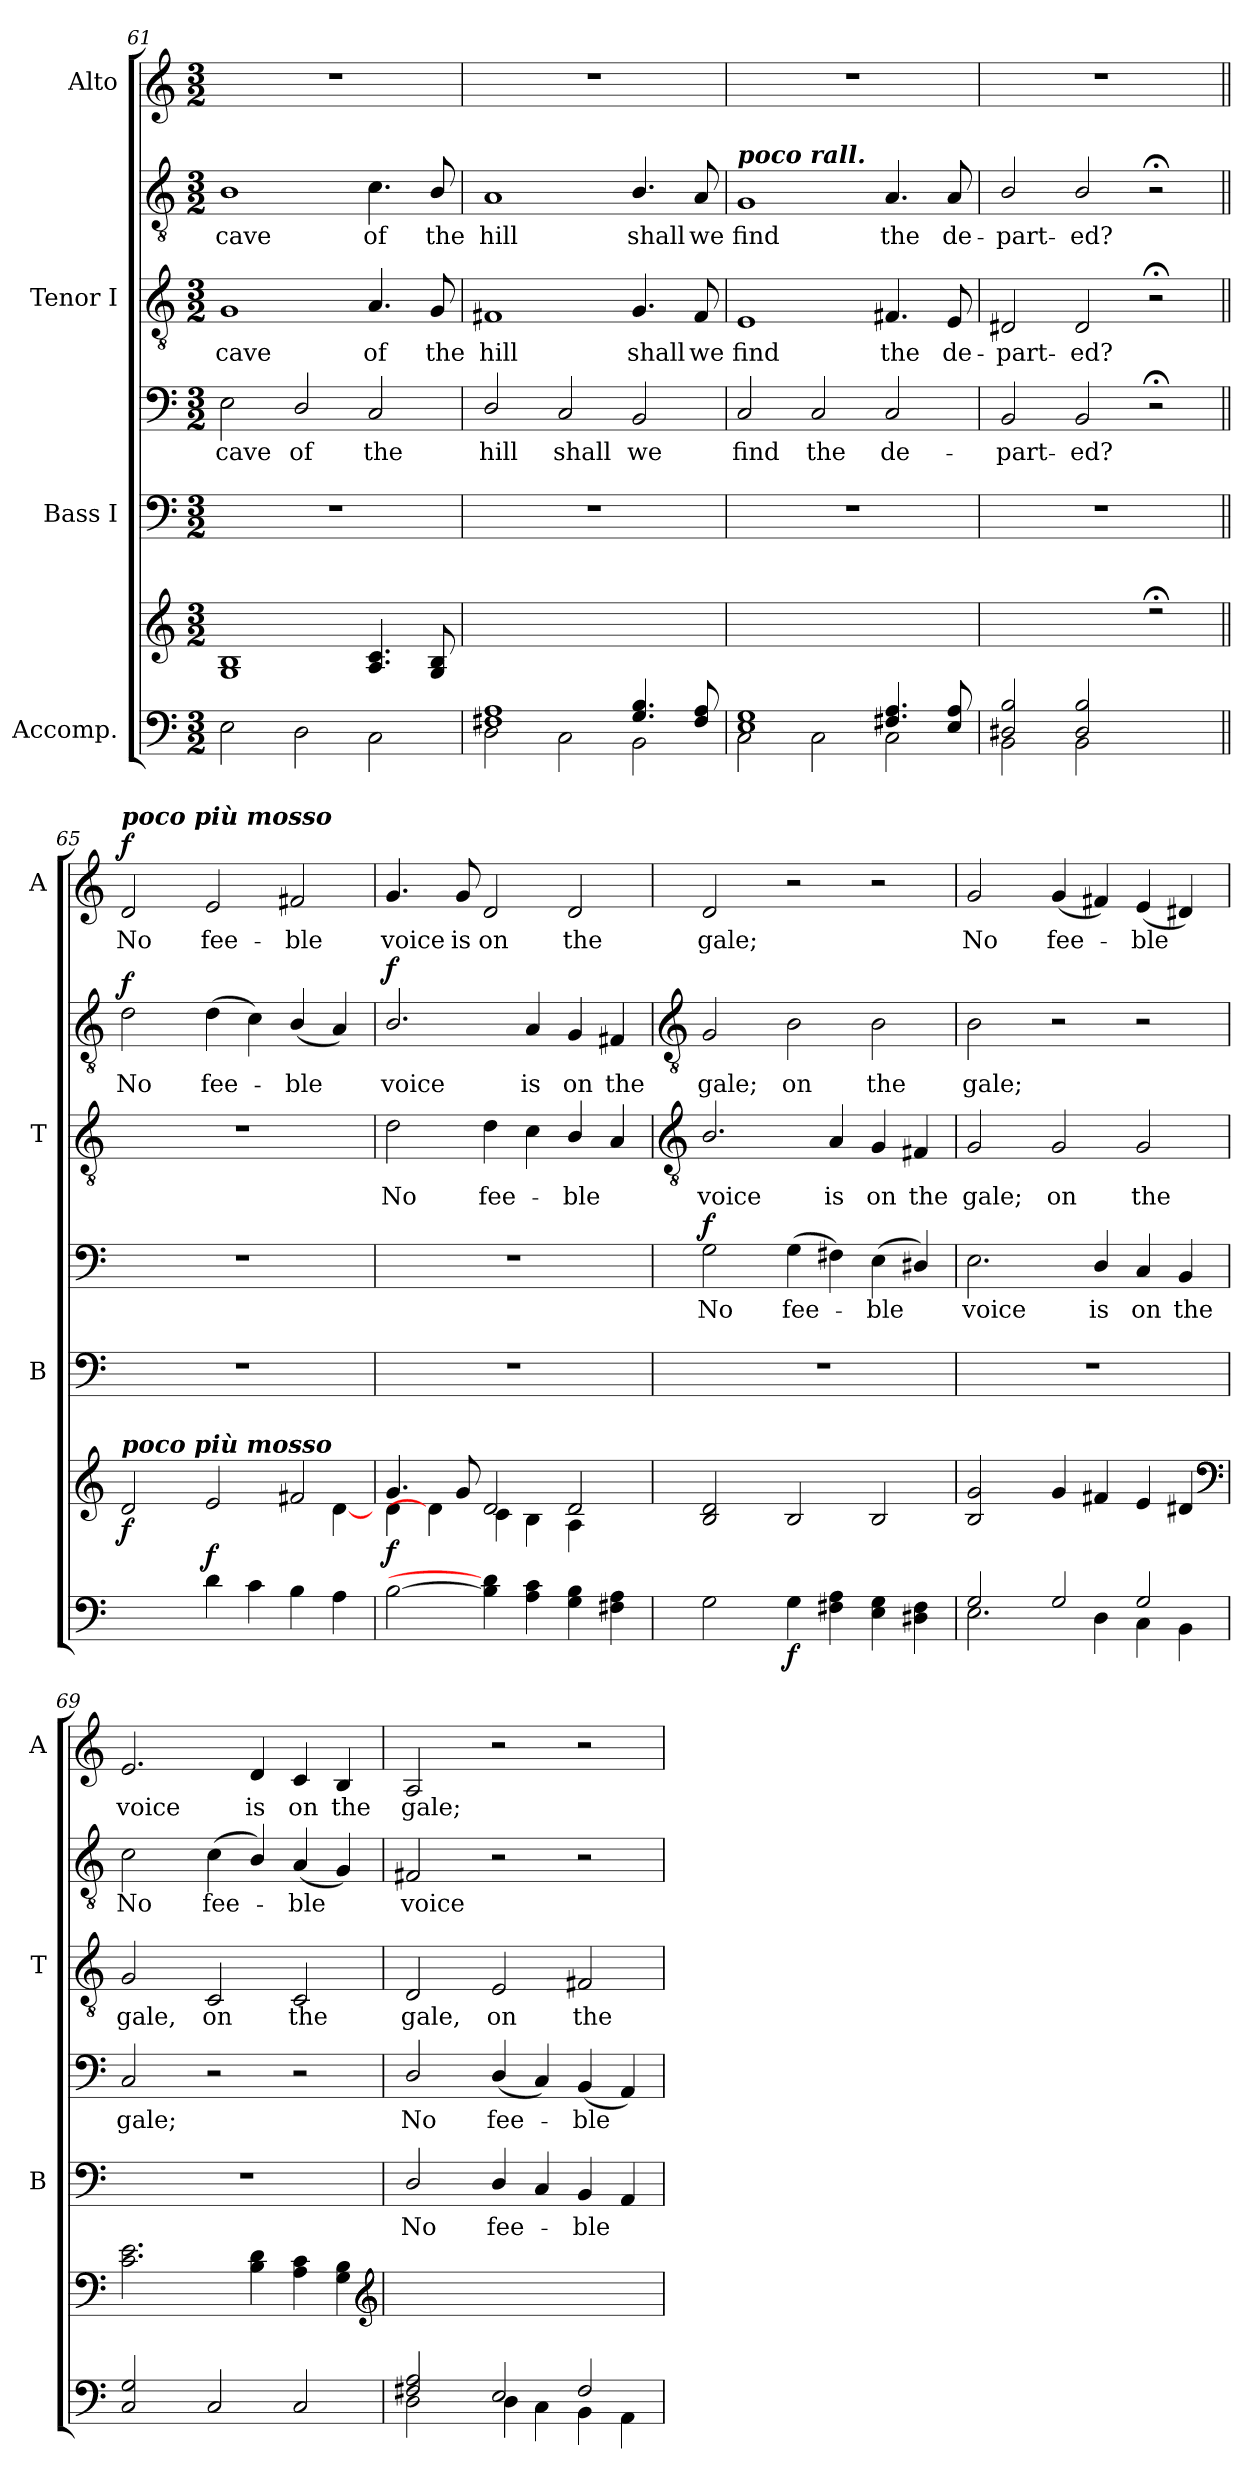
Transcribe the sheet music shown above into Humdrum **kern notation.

**kern	**kern	**dynam	**kern	**text	**kern	**text	**dynam	**kern	**text	**kern	**text	**dynam	**kern	**text	**dynam
*part4	*part4	*part4	*part3	*part3	*part3	*part3	*part3	*part2	*part2	*part2	*part2	*part2	*part1	*part1	*part1
*staff7	*staff6	*staff6/7	*staff5	*staff5	*staff4	*staff4	*staff4/5	*staff3	*staff3	*staff2	*staff2	*staff2/3	*staff1	*staff1	*staff1
*I"Accomp.	*	*	*I"Bass I	*	*	*	*	*I"Tenor I	*	*	*	*	*I"Alto	*	*
*	*	*	*I'B	*	*	*	*	*I'T	*	*	*	*	*I'A	*	*
!!LO:LB:g=z
*clefF4	*clefG2	*	*clefF4	*	*clefF4	*	*	*clefGv2	*	*clefGv2	*	*	*clefG2	*	*
*k[]	*k[]	*	*k[]	*	*k[]	*	*	*k[]	*	*k[]	*	*	*k[]	*	*
*C:	*C:	*	*C:	*	*C:	*	*	*C:	*	*C:	*	*	*C:	*	*
*M3/2	*M3/2	*	*M3/2	*	*M3/2	*	*	*M3/2	*	*M3/2	*	*	*M3/2	*	*
=61	=61	=61	=61	=61	=61	=61	=61	=61	=61	=61	=61	=61	=61	=61	=61
*^	*^	*	*	*	*	*	*	*	*	*	*	*	*	*	*
!	!LO:N:vis=1	!	!LO:N:vis=1	!	!LO:N:vis=1	!	!	!LO:LY:b	!	!	!LO:LY:b	!	!LO:LY:b	!	!LO:N:vis=1	!	!
2E\	1.ryy	1G 1B	1.ryy	.	1.r	.	2E\	cave	.	1G	cave	1B	cave	.	1.r	.	.
!	!	!	!	!	!	!	!	!LO:LY:b	!	!	!	!	!	!	!	!	!
2D\	.	.	.	.	.	.	2D/	of	.	.	.	.	.	.	.	.	.
!	!	!	!	!	!	!	!	!LO:LY:b	!	!	!LO:LY:b	!	!LO:LY:b	!	!	!	!
2C\	.	4.A/ 4.c/	.	.	.	.	2C/	the	.	4.A/	of	4.c\	of	.	.	.	.
!	!	!	!	!	!	!	!	!	!	!	!LO:LY:b	!	!LO:LY:b	!	!	!	!
.	.	8G/ 8B/	.	.	.	.	.	.	.	8G/	the	8B/	the	.	.	.	.
*	*	*v	*v	*	*	*	*	*	*	*	*	*	*	*	*	*	*
=62	=62	=62	=62	=62	=62	=62	=62	=62	=62	=62	=62	=62	=62	=62	=62	=62
*	*^	*	*	*	*	*	*	*	*	*	*	*	*	*	*	*
!	!	!LO:N:vis=1	!LO:N:vis=1	!	!LO:N:vis=1	!	!	!LO:LY:b	!	!	!LO:LY:b	!	!LO:LY:b	!	!LO:N:vis=1	!	!
1F#X/ 1A/	2D\	1.ryy	1.ryy	.	1.r	.	2D/	hill	.	1F#X	hill	1A	hill	.	1.r	.	.
!	!	!	!	!	!	!	!	!LO:LY:b	!	!	!	!	!	!	!	!	!
.	2C\	.	.	.	.	.	2C/	shall	.	.	.	.	.	.	.	.	.
!	!	!	!	!	!	!	!	!LO:LY:b	!	!	!LO:LY:b	!	!LO:LY:b	!	!	!	!
4.G/ 4.B/	2BB\	.	.	.	.	.	2BB/	we	.	4.G/	shall	4.B/	shall	.	.	.	.
!	!	!	!	!	!	!	!	!	!	!	!LO:LY:b	!	!LO:LY:b	!	!	!	!
8F#/ 8A/	.	.	.	.	.	.	.	.	.	8F#/	we	8A/	we	.	.	.	.
=63	=63	=63	=63	=63	=63	=63	=63	=63	=63	=63	=63	=63	=63	=63	=63	=63	=63
!	!	!	!	!	!	!	!	!	!	!	!	!LO:TX:a:Bi:t=poco rall.	!	!	!	!	!
!	!	!LO:N:vis=1	!LO:N:vis=1	!	!LO:N:vis=1	!	!	!LO:LY:b	!	!	!LO:LY:b	!	!LO:LY:b	!	!LO:N:vis=1	!	!
1E/ 1G/	2C\	1.ryy	1.ryy	.	1.r	.	2C/	find	.	1E	-find	1G	find	.	1.r	.	.
!	!	!	!	!	!	!	!	!LO:LY:b	!	!	!	!	!	!	!	!	!
.	2C\	.	.	.	.	.	2C/	the	.	.	.	.	.	.	.	.	.
!	!	!	!	!	!	!	!	!LO:LY:b	!	!	!LO:LY:b	!	!LO:LY:b	!	!	!	!
4.F#X/ 4.A/	2C\	.	.	.	.	.	2C/	de-	.	4.F#X/	the	4.A/	the	.	.	.	.
!	!	!	!	!	!	!	!	!	!	!	!LO:LY:b	!	!LO:LY:b	!	!	!	!
8E/ 8A/	.	.	.	.	.	.	.	.	.	8E/	de-	8A/	de-	.	.	.	.
=64	=64	=64	=64	=64	=64	=64	=64	=64	=64	=64	=64	=64	=64	=64	=64	=64	=64
*	*	*	*^	*	*	*	*	*	*	*	*	*	*	*	*	*	*
!	!	!LO:N:vis=1	!	!LO:N:vis=1	!	!LO:N:vis=1	!	!	!LO:LY:b	!	!	!LO:LY:b	!	!LO:LY:b	!	!LO:N:vis=1	!	!
2D#X/ 2B/	2BB\	1.ryy	1ryy	1.ryy	.	1.r	.	2BB/	-part-	.	2D#X/	part-	2B/	-part-	.	1.r	.	.
!	!	!	!	!	!	!	!	!	!LO:LY:b	!	!	!LO:LY:b	!	!LO:LY:b	!	!	!	!
2D#/ 2B/	2BB\	.	.	.	.	.	.	2BB/	-ed?	.	2D#/	-ed?	2B/	-ed?	.	.	.	.
2ryy	2ryy	.	2r;<	.	.	.	.	2r;<	.	.	2r;<	.	2r;<	.	.	.	.	.
*v	*v	*v	*	*	*	*	*	*	*	*	*	*	*	*	*	*	*	*
=65||	=65||	=65||	=65||	=65||	=65||	=65||	=65||	=65||	=65||	=65||	=65||	=65||	=65||	=65||	=65||	=65||
*	*MM120	*	*	*	*	*	*	*	*	*	*	*	*	*	*	*
*^	*	*	*	*	*	*	*	*	*	*	*	*	*	*	*	*
!	!	!	!	!	!	!	!	!	!	!	!	!	!	!	!LO:TX:a:Bi:t=poco più mosso	!	!
!	!	!LO:TX:a:Bi:t=poco più mosso	!	!	!	!	!	!	!	!	!	!	!	!	!	!	!
!	!	!	!	!LO:DY:b	!LO:N:vis=1	!	!LO:N:vis=1	!	!	!LO:N:vis=1	!	!	!LO:LY:b	!LO:DY:b	!	!LO:LY:b	!LO:DY:b
2ryy	4ryy	2d/	4ryy	f	1.r	.	1.r	.	.	1.r	.	2d\	No	f	2d/	No	f
.	4ryy	.	4ryy	.	.	.	.	.	.	.	.	.	.	.	.	.	.
!	!	!	!	!LO:DY:a=2	!	!	!	!	!	!	!	!	!LO:LY:b	!	!	!LO:LY:b	!
4d\	4ryy	2e/	4ryy	f	.	.	.	.	.	.	.	(>4d\	fee-	.	2e/	fee-	.
4c\	4ryy	.	4ryy	.	.	.	.	.	.	.	.	4c\)	.	.	.	.	.
!	!	!	!	!	!	!	!	!	!	!	!	!	!LO:LY:b	!	!	!LO:LY:b	!
4B\	4ryy	2f#X/	4ryy	.	.	.	.	.	.	.	.	(<4B/	ble	.	2f#X/	-ble	.
4A\	4ryy	.	[4d\	.	.	.	.	.	.	.	.	4A/)	.	.	.	.	.
=66	=66	=66	=66	=66	=66	=66	=66	=66	=66	=66	=66	=66	=66	=66	=66	=66	=66
!	!	!	!	!LO:DY:b	!LO:N:vis=1	!	!LO:N:vis=1	!	!	!	!LO:LY:b	!	!LO:LY:b	!LO:DY:b=2	!	!LO:LY:b	!
[2B\	4ryy	4.g/	4d\	f	1.r	.	1.r	.	.	2d\	No	2.B/	voice	f	4.g/	voice	.
.	4ryy	.	4d\]	.	.	.	.	.	.	.	.	.	.	.	.	.	.
!	!	!	!	!	!	!	!	!	!	!	!	!	!	!	!	!LO:LY:b	!
.	.	8g/	.	.	.	.	.	.	.	.	.	.	.	.	8g/	is	.
!	!	!	!	!	!	!	!	!	!	!	!LO:LY:b	!	!	!	!	!LO:LY:b	!
4B\] 4d\]	4ryy	2d/	4c\	.	.	.	.	.	.	4d\	fee-	.	.	.	2d/	on	.
!	!	!	!	!	!	!	!	!	!	!	!	!	!LO:LY:b	!	!	!	!
4A\ 4c\	4ryy	.	4B\	.	.	.	.	.	.	4c\	.	4A/	is	.	.	.	.
!	!	!	!	!	!	!	!	!	!	!	!LO:LY:b	!	!LO:LY:b	!	!	!LO:LY:b	!
4G\ 4B\	4ryy	2d/	4A\	.	.	.	.	.	.	4B/	ble	4G/	on	.	2d/	the	.
!	!	!	!	!	!	!	!	!	!	!	!	!	!LO:LY:b	!	!	!	!
4F#X\ 4A\	4ryy	.	4ryy	.	.	.	.	.	.	4A/	.	4F#X/	the	.	.	.	.
!!LO:LB:g=z
=67	=67	=67	=67	=67	=67	=67	=67	=67	=67	=67	=67	=67	=67	=67	=67	=67	=67
*	*	*	*	*	*	*	*	*	*	*clefGv2	*	*clefGv2	*	*	*	*	*
!	!	!	!	!	!LO:N:vis=1	!	!	!LO:LY:b	!LO:DY:b	!	!LO:LY:b	!	!LO:LY:b	!	!	!LO:LY:b	!
2G\	4ryy	2B/ 2d/	4ryy	.	1.r	.	2G\	No	f	2.B/	voice	2G/	gale;	.	2d/	gale;	.
.	4ryy	.	4ryy	.	.	.	.	.	.	.	.	.	.	.	.	.	.
!	!	!	!	!LO:DY:b=2	!	!	!	!LO:LY:b	!	!	!	!	!LO:LY:b	!	!	!	!
4G\	4ryy	2B/	4ryy	f	.	.	(>4G\	fee-	.	.	.	2B\	on	.	2r	.	.
!	!	!	!	!	!	!	!	!	!	!	!LO:LY:b	!	!	!	!	!	!
4F#X\ 4A\	4ryy	.	4ryy	.	.	.	4F#X\)	.	.	4A/	is	.	.	.	.	.	.
!	!	!	!	!	!	!	!	!LO:LY:b	!	!	!LO:LY:b	!	!LO:LY:b	!	!	!	!
4E\ 4G\	4ryy	2B/	4ryy	.	.	.	(<4E\	ble	.	4G/	on	2B\	the	.	2r	.	.
!	!	!	!	!	!	!	!	!	!	!	!LO:LY:b	!	!	!	!	!	!
4D#X\ 4F#\	4ryy	.	4ryy	.	.	.	4D#X/)	.	.	4F#X/	the	.	.	.	.	.	.
=68	=68	=68	=68	=68	=68	=68	=68	=68	=68	=68	=68	=68	=68	=68	=68	=68	=68
!	!	!	!	!	!LO:N:vis=1	!	!	!LO:LY:b	!	!	!LO:LY:b	!	!LO:LY:b	!	!	!LO:LY:b	!
2G/	2.E\	2B/ 2g/	4ryy	.	1.r	.	2.E\	voice	.	2G/	gale;	2B\	gale;	.	2g/	No	.
.	.	.	4ryy	.	.	.	.	.	.	.	.	.	.	.	.	.	.
!	!	!	!	!	!	!	!	!	!	!	!LO:LY:b	!	!	!	!	!LO:LY:b	!
2G/	.	4g/	4ryy	.	.	.	.	.	.	2G/	on	2r	.	.	(<4g/	fee-	.
!	!	!	!	!	!	!	!	!LO:LY:b	!	!	!	!	!	!	!	!	!
.	4D\	4f#X/	4ryy	.	.	.	4D/	is	.	.	.	.	.	.	4f#X/)	.	.
!	!	!	!	!	!	!	!	!LO:LY:b	!	!	!LO:LY:b	!	!	!	!	!LO:LY:b	!
2G/	4C\	4e/	4ryy	.	.	.	4C/	on	.	2G/	the	2r	.	.	(<4e/	ble	.
!	!	!	!	!	!	!	!	!LO:LY:b	!	!	!	!	!	!	!	!	!
.	4BB\	4d#X/	4ryy	.	.	.	4BB/	the	.	.	.	.	.	.	4d#X/)	.	.
*	*	*clefF4	*	*	*	*	*	*	*	*	*	*	*	*	*	*	*
=69	=69	=69	=69	=69	=69	=69	=69	=69	=69	=69	=69	=69	=69	=69	=69	=69	=69
!	!LO:N:vis=1	!	!	!	!LO:N:vis=1	!	!	!LO:LY:b	!	!	!LO:LY:b	!	!LO:LY:b	!	!	!LO:LY:b	!
2C/ 2G/	1.ryy	2.c\ 2.e\	4ryy	.	1.r	.	2C/	gale;	.	2G/	gale,	2c\	No	.	2.e/	voice	.
.	.	.	4ryy	.	.	.	.	.	.	.	.	.	.	.	.	.	.
!	!	!	!	!	!	!	!	!	!	!	!LO:LY:b	!	!LO:LY:b	!	!	!	!
2C/	.	.	4ryy	.	.	.	2r	.	.	2C/	on	(<4c\	fee-	.	.	.	.
!	!	!	!	!	!	!	!	!	!	!	!	!	!	!	!	!LO:LY:b	!
.	.	4B\ 4d\	4ryy	.	.	.	.	.	.	.	.	4B/)	.	.	4d/	is	.
!	!	!	!	!	!	!	!	!	!	!	!LO:LY:b	!	!LO:LY:b	!	!	!LO:LY:b	!
2C/	.	4A\ 4c\	4ryy	.	.	.	2r	.	.	2C/	the	(<4A/	ble	.	4c/	on	.
!	!	!	!	!	!	!	!	!	!	!	!	!	!	!	!	!LO:LY:b	!
.	.	4G\ 4B\	4ryy	.	.	.	.	.	.	.	.	4G/)	.	.	4B/	the	.
*v	*v	*	*	*	*	*	*	*	*	*	*	*	*	*	*	*	*
*	*v	*v	*	*	*	*	*	*	*	*	*	*	*	*	*	*
*	*clefG2	*	*	*	*	*	*	*	*	*	*	*	*	*	*
=70	=70	=70	=70	=70	=70	=70	=70	=70	=70	=70	=70	=70	=70	=70	=70
*^	*^	*	*	*	*	*	*	*	*	*	*	*	*	*	*
*	*^	*	*	*	*	*	*	*	*	*	*	*	*	*	*	*	*
!	!	!LO:N:vis=1	!	!	!	!	!LO:LY:b	!	!LO:LY:b	!	!	!LO:LY:b	!	!LO:LY:b	!	!	!LO:LY:b	!
*	*	*	*v	*v	*	*	*	*	*	*	*	*	*	*	*	*	*	*
2F#X/ 2A/	2D\	1.ryy	4ryy	.	2D/	No	2D/	No	.	2D/	gale,	2F#X/	voice	.	2A/	gale;	.
.	.	.	4ryy	.	.	.	.	.	.	.	.	.	.	.	.	.	.
!	!	!	!	!	!	!LO:LY:b	!	!LO:LY:b	!	!	!LO:LY:b	!	!	!	!	!	!
2E/	4D\	.	4ryy	.	4D/	fee-	(<4D/	fee-	.	2E/	on	2r	.	.	2r	.	.
.	4C\	.	4ryy	.	4C/	.	4C/)	.	.	.	.	.	.	.	.	.	.
!	!	!	!	!	!	!LO:LY:b	!	!LO:LY:b	!	!	!LO:LY:b	!	!	!	!	!	!
2F#/	4BB\	.	4ryy	.	4BB/	ble	(<4BB/	ble	.	2F#X/	the	2r	.	.	2r	.	.
.	4AA\	.	4ryy	.	4AA/	.	4AA/)	.	.	.	.	.	.	.	.	.	.
*v	*v	*v	*	*	*	*	*	*	*	*	*	*	*	*	*	*	*
=	=	=	=	=	=	=	=	=	=	=	=	=	=	=	=
*-	*-	*-	*-	*-	*-	*-	*-	*-	*-	*-	*-	*-	*-	*-	*-
